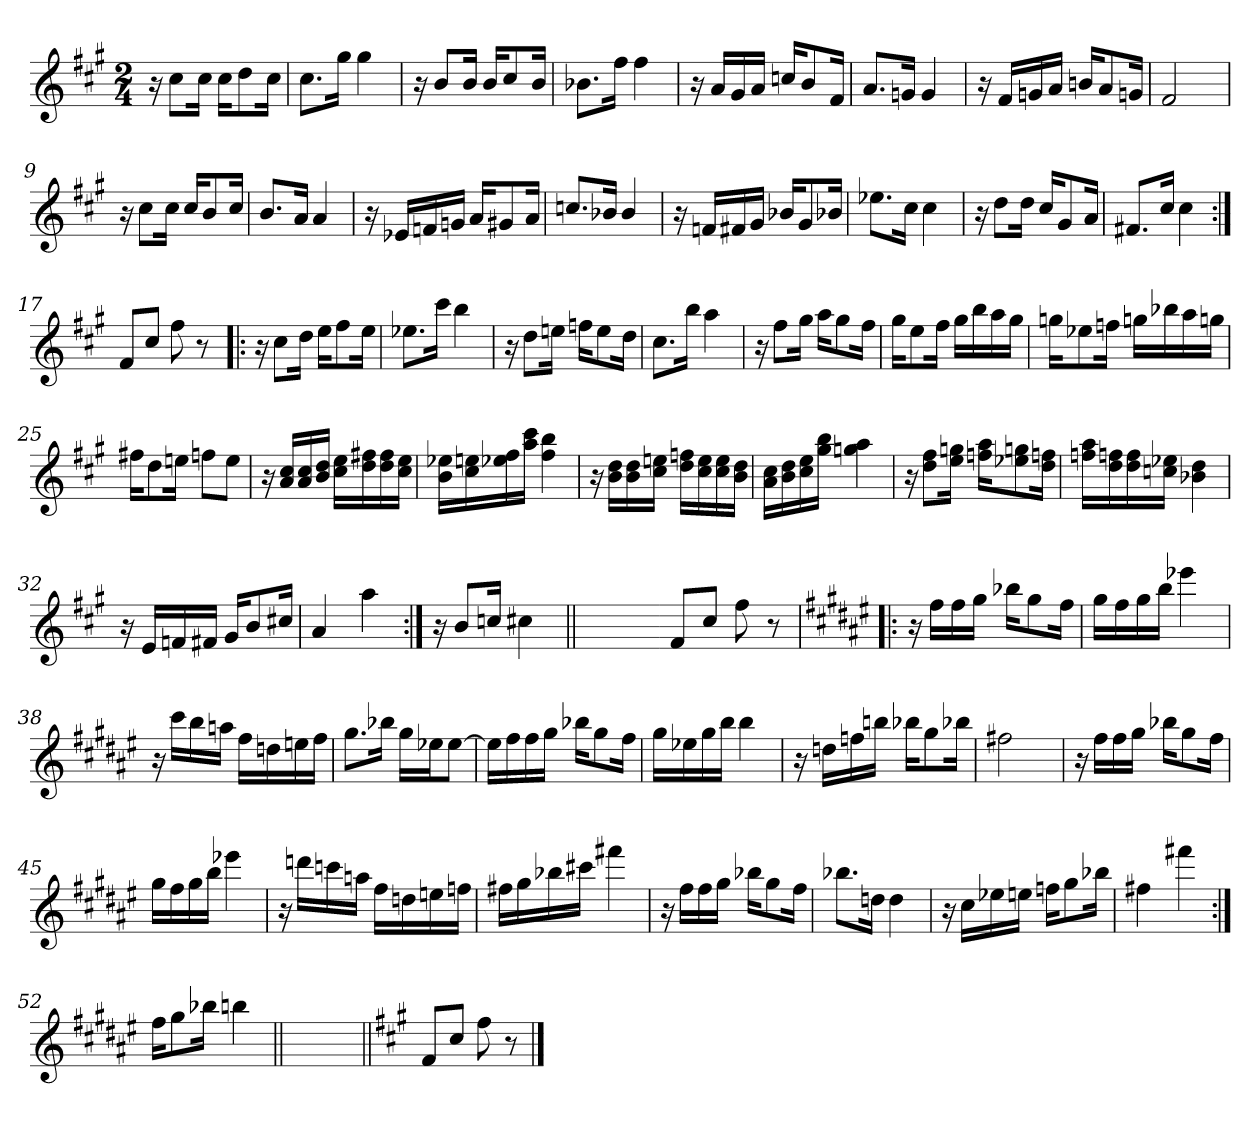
**kern
*part1
*staff1
*clefG2
*k[f#c#g#]
*A:
*M2/4
=1
16r
8cc#\L
16cc#\Jk
16cc#\KL
8dd\
16cc#\Jk
=2
8.cc#\L
16gg#\Jk
4gg#\
=3
16r
8b/L
16b/Jk
16b/KL
8cc#/
16b/Jk
=4
8.b-X\L
16ff#\Jk
4ff#\
=5
16r
16a/LL
16g#/
16a/JJ
16ccn/KL
8b/
16f#/Jk
!!LO:LB:g=z
=6
8.a/L
16gn/Jk
4g/
=7
16r
16f#/LL
16gn/
16a/JJ
16bn/KL
8a/
16gn/Jk
=8
2f#/
=9
16r
8cc#\L
16cc#\Jk
16cc#/KL
8b/
16cc#/Jk
=10
8.b/L
16a/Jk
4a/
!!LO:LB:g=z
=11
16r
16e-X/LL
16fn/
16gn/JJ
16a/KL
8g#X/
16a/Jk
=12
8.ccn/L
16b-X/Jk
4b-/
=13
16r
16fn/LL
16f#X/
16g#/JJ
16b-X/KL
8g#/
16b-X/Jk
=14
8.ee-X\L
16cc#\Jk
4cc#\
=15
16r
8dd\L
16dd\Jk
16cc#/KL
8g#/
16a/Jk
!!LO:LB:g=z
=16
8.f#X/L
16cc#/Jk
4cc#\
=17:|!
8f#/L
8cc#/J
8ff#\
8r
=18!|:
16r
8cc#\L
16dd\Jk
16ee\KL
8ff#\
16ee\Jk
=19
8.ee-X\L
16ccc#\Jk
4bb\
=20
16r
8dd\L
16een\Jk
16ffn\KL
8ee\
16dd\Jk
!!LO:LB:g=z
=21
8.cc#\L
16bb\Jk
4aa\
=22
16r
8ff#\L
16gg#\Jk
16aa\KL
8gg#\
16ff#\Jk
=23
16gg#\KL
8ee\
16ff#\Jk
16gg#\LL
16bb\
16aa\
16gg#\JJ
=24
16ggn\KL
8ee-X\
16ffn\Jk
16ggn\LL
16bb-X\
16aa\
16ggn\JJ
=25
16ff#X\KL
8dd\
16een\Jk
8ffn\L
8ee\J
!!LO:LB:g=z
=26
16r
16a/ 16cc#/LL
16a/ 16cc#/
16b/ 16dd/JJ
16cc#\ 16ee\LL
16dd\ 16ff#X\
16dd\ 16ff#\
16cc#\ 16ee\JJ
=27
16b\ 16ee-X\LL
16cc#\ 16een\
16ee-X\ 16ff#\
16aa\ 16ccc#\JJ
4ff#\ 4bb\
=28
16r
16b\ 16dd\LL
16b\ 16dd\
16cc#\ 16een\JJ
16dd\ 16ffn\LL
16cc#\ 16ee\
16cc#\ 16ee\
16b\ 16dd\JJ
=29
16a\ 16cc#\LL
16b\ 16dd\
16cc#\ 16ee\
16gg#\ 16bb\JJ
4ggn\ 4aa\
=30
16r
8dd\ 8ff#\L
16ee\ 16ggn\Jk
16ffn\ 16aa\KL
8ee-X\ 8ggn\
16dd\ 16ffn\Jk
!!LO:LB:g=z
=31
16ffn\ 16aa\LL
16dd\ 16ffn\
16dd\ 16ff\
16ccn\ 16ee-X\JJ
4b-X\ 4dd\
=32
16r
16e/LL
16fn/
16f#X/JJ
16g#/KL
8b/
16cc#X/Jk
=33
4a/
4aa\
=34:|!
16r
8b/L
16ccn/Jk
4cc#X\
=34X341||
2ryy
!!LO:LB:g=z
=35-
8f#/L
8cc#/J
8ff#\
8r
=36!|:
*k[f#c#g#d#a#e#]
*F#:
16r
16ff#\LL
16ff#\
16gg#\JJ
16bb-X\KL
8gg#\
16ff#\Jk
=37
16gg#\LL
16ff#\
16gg#\
16bb\JJ
4eee-X\
=38
16r
16ccc#\LL
16bb\
16aan\JJ
16ff#\LL
16ddn\
16een\
16ff#\JJ
=39
8.gg#\L
16bb-X\Jk
16gg#\LL
16ee-X\J
[>8ee-\J
!!LO:LB:g=z
=40
16ee-\LL]
16ff#\
16ff#\
16gg#\JJ
16bb-X\KL
8gg#\
16ff#\Jk
=41
16gg#\LL
16ee-X\
16gg#\
16bb\JJ
4bb\
=42
16r
16ddn\LL
16ffn\
16bbn\JJ
16bb-X\KL
8gg#\
16bb-X\Jk
=43
2ff#X\
=44
16r
16ff#\LL
16ff#\
16gg#\JJ
16bb-X\KL
8gg#\
16ff#\Jk
!!LO:PB:g=z
=45
16gg#\LL
16ff#\
16gg#\
16bb\JJ
4eee-X\
=46
16r
16dddn\LL
16cccn\
16aan\JJ
16ff#\LL
16ddn\
16een\
16ffn\JJ
=47
16ff#X\LL
16gg#\
16bb-X\
16ccc#X\JJ
4fff#X\
=48
16r
16ff#\LL
16ff#\
16gg#\JJ
16bb-X\KL
8gg#\
16ff#\Jk
=49
8.bb-X\L
16ddn\Jk
4dd\
!!LO:LB:g=z
=50
16r
16cc#\LL
16ee-X\
16een\JJ
16ffn\KL
8gg#\
16bb-X\Jk
=51
4ff#X\
4fff#X\
=52:|!
16ff#\KL
8gg#\
16bb-X\Jk
4bbn\
=53||
2ryy
=54||
*k[f#c#g#]
*A:
8f#/L
8cc#/J
8ff#\
8r
==
*-
